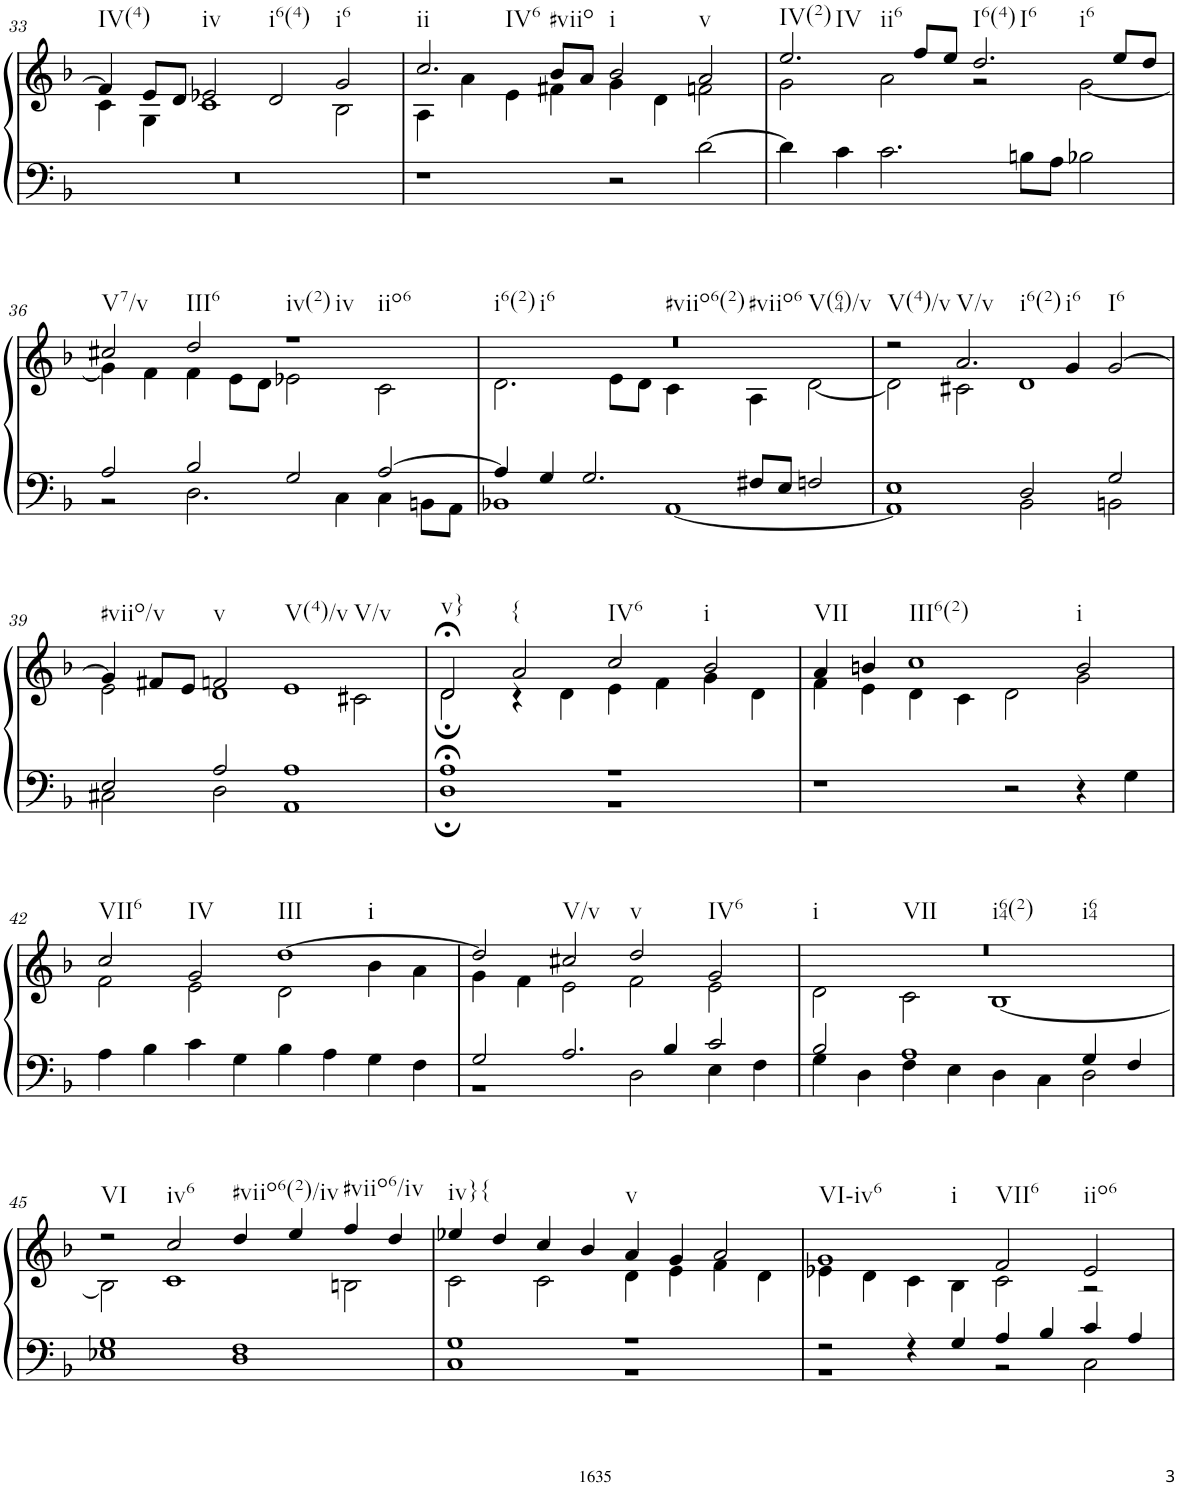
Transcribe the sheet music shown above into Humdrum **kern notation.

**kern	**kern
*part1	*part1
*staff2	*staff1
*I"Organ	*
*I'Org.	*
!!LO:PB:g=z
*clefF4	*clefG2
*k[b-]	*k[b-]
*M4/2	*M4/2
=33	=33
*	*^
!	!LO:TX:b:t=IV(4)	!
0r	4f/]	4c\
.	8e/L	4G\
.	8d/J	.
!	!LO:TX:b:t=iv	!
.	2e-X/	1c
!	!LO:TX:b:t=i6(4)	!
.	2d/	.
!	!LO:TX:b:t=i6	!
.	2g/	2B-\
=34	=34	=34
!	!LO:TX:b:t=ii	!
!	!LO:TX:b:t=IV6	!
1r	2.cc/	4A\
.	.	4a\
.	.	4e\
!	!LO:TX:b:t=#viio	!
.	8b-/L	4f#X\
.	8a/J	.
!	!LO:TX:b:t=i	!
2r	2b-/	4g\
.	.	4d\
!	!LO:TX:b:t=v	!
[2d\	2a/	2fn\
=35	=35	=35
!	!LO:TX:b:t=IV(2)	!
!	!LO:TX:b:t=IV	!
!	!LO:TX:b:t=ii6	!
4d\]	2.ee/	2g\
4c\	.	.
2.c\	.	2a\
.	8ff/L	.
.	8ee/J	.
!	!LO:TX:b:t=I6(4)	!
!	!LO:TX:b:t=I6	!
!	!LO:TX:b:t=i6	!
.	2.dd/	2r
8Bn\L	.	.
8A\J	.	.
2B-X\	.	[2g\
.	8ee/L	.
.	8dd/J	.
!!LO:LB:g=z	!!
=36	=36	=36
*^	*	*
!	!	!LO:TX:b:t=V7/v	!
2A/	2r	2cc#X/	4g\]
.	.	.	4f\
!	!	!LO:TX:b:t=III6	!
2B-/	2.D\	2dd/	4f\
.	.	.	8e\L
.	.	.	8d\J
!	!	!LO:TX:b:t=iv(2)	!
!	!	!LO:TX:b:t=iv	!
!	!	!LO:TX:b:t=iio6	!
2G/	.	1r	2e-X\
.	4C\	.	.
[2A/	4C\	.	2c\
.	8BBn\L	.	.
.	8AA\J	.	.
=37	=37	=37	=37
!	!	!LO:TX:b:t=i6(2)	!
!	!	!LO:TX:b:t=i6	!
!	!	!LO:TX:b:t=#viio6(2)	!
!	!	!LO:TX:b:t=#viio6	!
!	!	!LO:TX:b:t=V(64)/v	!
4A/]	1BB-X	0r	2.d\
4G/	.	.	.
2.G/	.	.	.
.	.	.	8e\L
.	.	.	8d\J
.	[1AA	.	4c\
8F#X/L	.	.	4A\
8E/J	.	.	.
2Fn/	.	.	[2d\
=38	=38	=38	=38
!	!	!LO:TX:b:t=V(4)/v	!
1E	1AA]	2r	2d\]
!	!	!LO:TX:b:t=V/v	!
!	!	!LO:TX:b:t=i6(2)	!
.	.	2.a/	2c#X\
2D/	2BB-\	.	1d
!	!	!LO:TX:b:t=i6	!
.	.	4g/	.
!	!	!LO:TX:b:t=I6	!
2G/	2BBn\	[2g/	.
!!LO:LB:g=z	!!
=39	=39	=39	=39
!	!	!LO:TX:b:t=#viio/v	!
2E/	2C#X\	4g/]	2e\
.	.	8f#X/L	.
.	.	8e/J	.
!	!	!LO:TX:b:t=v	!
2A/	2D\	2fn/	1d
!	!	!LO:TX:b:t=V(4)/v	!
!	!	!LO:TX:b:t=V/v	!
1A	1AA	1e	.
.	.	.	2c#X\
=40	=40	=40	=40
!	!	!LO:TX:b:t=v}	!
1A;<	1D;	2d;</	2d;\
!	!	!LO:TX:b:t={	!
.	.	2a/	4r
.	.	.	4d\
!	!	!LO:TX:b:t=IV6	!
1r	1r	2cc/	4e\
.	.	.	4f\
!	!	!LO:TX:b:t=i	!
.	.	2b-/	4g\
.	.	.	4d\
*v	*v	*	*
=41	=41	=41
!	!LO:TX:b:t=VII	!
1r	4a/	4f\
.	4bn/	4e\
!	!LO:TX:b:t=III6(2)	!
.	1cc	4d\
.	.	4c\
2r	.	2d\
!	!LO:TX:b:t=i	!
4r	2b/	2g\
4G\	.	.
!!LO:LB:g=z	!!
=42	=42	=42
!	!LO:TX:b:t=VII6	!
4A\	2cc/	2f\
4B-\	.	.
!	!LO:TX:b:t=IV	!
4c\	2g/	2e\
4G\	.	.
!	!LO:TX:b:t=III	!
!	!LO:TX:b:t=i	!
4B-\	[1dd	2d\
4A\	.	.
4G\	.	4b-\
4F\	.	4a\
=43	=43	=43
*^	*	*
2G/	1r	2dd/]	4g\
.	.	.	4f\
!	!	!LO:TX:b:t=V/v	!
2.A/	.	2cc#X/	2e\
!	!	!LO:TX:b:t=v	!
.	2D\	2dd/	2f\
4B-/	.	.	.
!	!	!LO:TX:b:t=IV6	!
2c/	4E\	2g/	2e\
.	4F\	.	.
=44	=44	=44	=44
!	!	!LO:TX:b:t=i	!
!	!	!LO:TX:b:t=VII	!
!	!	!LO:TX:b:t=i64(2)	!
!	!	!LO:TX:b:t=i64	!
2B-/	4G\	0r	2d\
.	4D\	.	.
1A	4F\	.	2c\
.	4E\	.	.
.	4D\	.	[1B-
.	4C\	.	.
4G/	2D\	.	.
4F/	.	.	.
!!LO:LB:g=z	!!
=45	=45	=45	=45
!	!	!LO:TX:b:t=VI	!
1G	1E-X	2r	2B-\]
!	!	!LO:TX:b:t=iv6	!
.	.	2cc/	1c
!	!	!LO:TX:b:t=#viio6(2)/iv	!
1F	1D	4dd/	.
.	.	4ee/	.
!	!	!LO:TX:b:t=#viio6/iv	!
.	.	4ff/	2Bn\
.	.	4dd/	.
=46	=46	=46	=46
!	!	!LO:TX:b:t=iv}{	!
1G	1C	4ee-X/	2c\
.	.	4dd/	.
.	.	4cc/	2c\
.	.	4b-/	.
!	!	!LO:TX:b:t=v	!
1r	1r	4a/	4d\
.	.	4g/	4e\
.	.	2a/	4f\
.	.	.	4d\
=47	=47	=47	=47
!	!	!LO:TX:b:t=VI-iv6	!
!	!	!LO:TX:b:t=i	!
2r	1r	1g	4e-X\
.	.	.	4d\
4r	.	.	4c\
4G/	.	.	4B-\
!	!	!LO:TX:b:t=VII6	!
4A/	2r	2f/	2c\
4B-/	.	.	.
!	!	!LO:TX:b:t=iio6	!
4c/	2C\	2e-/	2r
4A/	.	.	.
*v	*v	*	*
*	*v	*v
=	=
*-	*-
